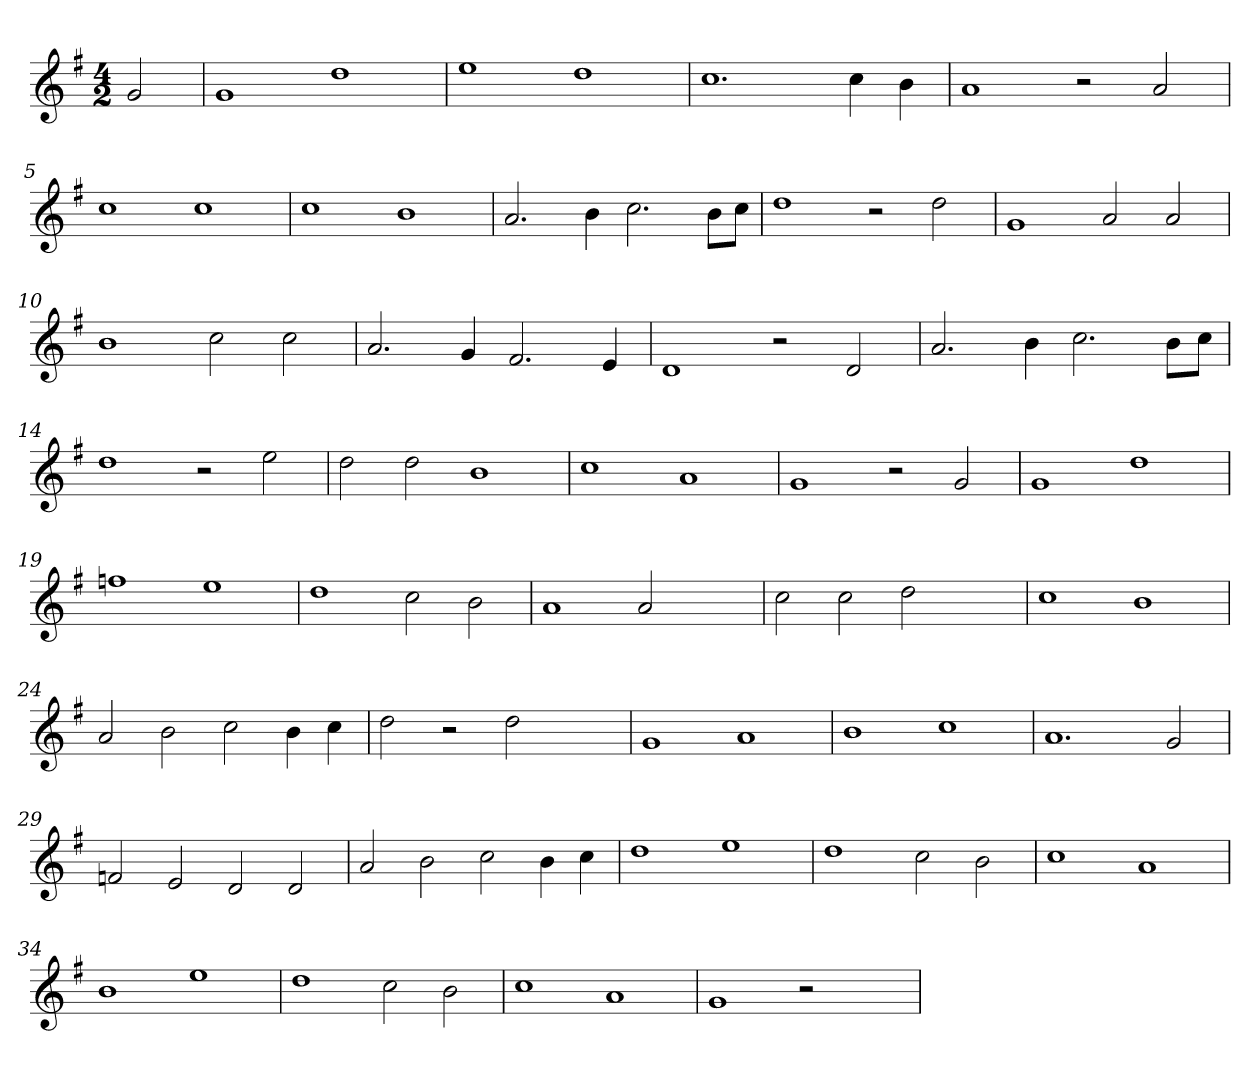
**kern
*part1
*staff1
*clefG2
*k[f#]
*G:
*M4/2
=
2g
=1
1g
1dd
=2
1ee
1dd
=3
1.cc
4cc
4b
=4
1a
2r
2a
=5
1cc
1cc
=6
1cc
1b
=7
2.a
4b
2.cc
8b\L
8cc\J
=8
1dd
2r
2dd
=9
1g
2a
2a
=10
1b
2cc
2cc
=11
2.a
4g
2.f#
4e
=12
1d
2r
2d
=13
2.a
4b
2.cc
8b\L
8cc\J
=14
1dd
2r
2ee
=15
2dd
2dd
1b
=16
1cc
1a
=17
1g
2r
2g
=18
1g
1dd
=19
1ffn
1ee
=20
1dd
2cc
2b
=21
1a
2a
2ryy
=22
2cc
2cc
2dd
2ryy
=23
1cc
1b
=24
2a
2b
2cc
4b
4cc
=25
2dd
2r
2dd
2ryy
=26
1g
1a
=27
1b
1cc
=28
1.a
2g
=29
2fn
2e
2d
2d
=30
2a
2b
2cc
4b
4cc
=31
1dd
1ee
=32
1dd
2cc
2b
=33
1cc
1a
=34
1b
1ee
=35
1dd
2cc
2b
=36
1cc
1a
=37
1g
2r
2ryy
=
*-
